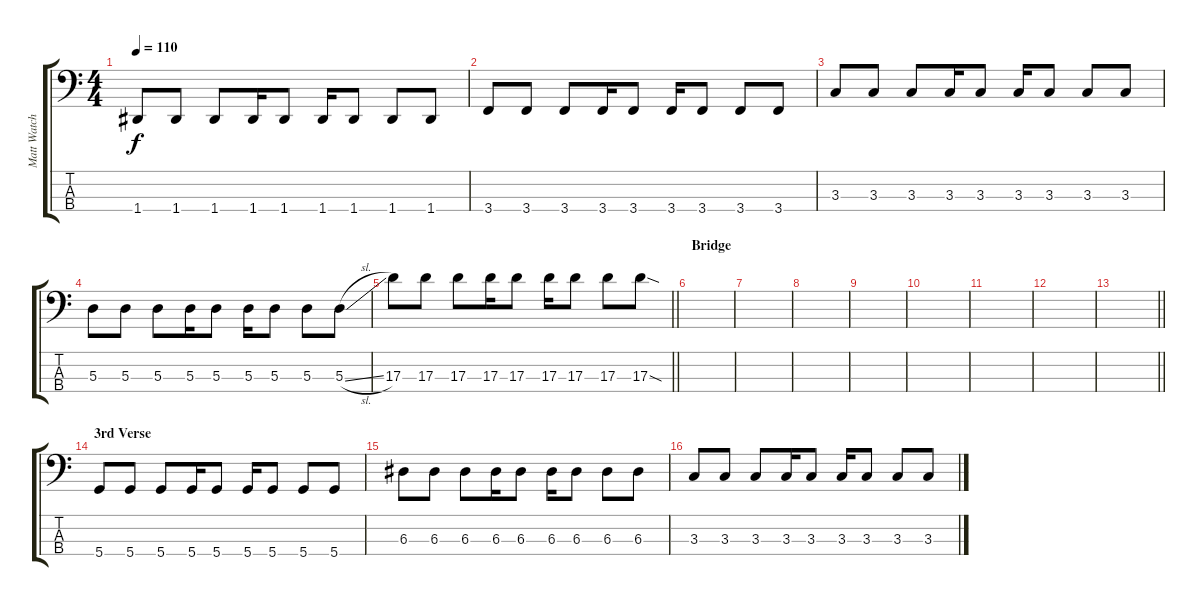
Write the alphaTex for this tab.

\track ("Matt Watcher [Bass]" "Matt Watch") {instrument electricbassfinger}
\staff {score tabs}
\tuning (G2 D2 A1 D1) {hide}
\ts (4 4)
\tempo 110
\clef f4
\ks c
1.4.8{dy f} 1.4.8 1.4.8 1.4.16 1.4.8 1.4.16 1.4.8 1.4.8 1.4.8 |
3.4.8 3.4.8 3.4.8 3.4.16 3.4.8 3.4.16 3.4.8 3.4.8 3.4.8 |
3.3.8 3.3.8 3.3.8 3.3.16 3.3.8 3.3.16 3.3.8 3.3.8 3.3.8 |
5.3.8 5.3.8 5.3.8 5.3.16 5.3.8 5.3.16 5.3.8 5.3.8 5.3{sl}.8 |
\barLineRight lightlight
17.3.8 17.3.8 17.3.8 17.3.16 17.3.8 17.3.16 17.3.8 17.3.8 17.3{sod}.8 |
\section ("" "Bridge")
|
|
|
|
|
|
|
\barLineRight lightlight
|
\section ("" "3rd Verse")
5.4.8 5.4.8 5.4.8 5.4.16 5.4.8 5.4.16 5.4.8 5.4.8 5.4.8 |
6.3.8 6.3.8 6.3.8 6.3.16 6.3.8 6.3.16 6.3.8 6.3.8 6.3.8 |
3.3.8 3.3.8 3.3.8 3.3.16 3.3.8 3.3.16 3.3.8 3.3.8 3.3.8
